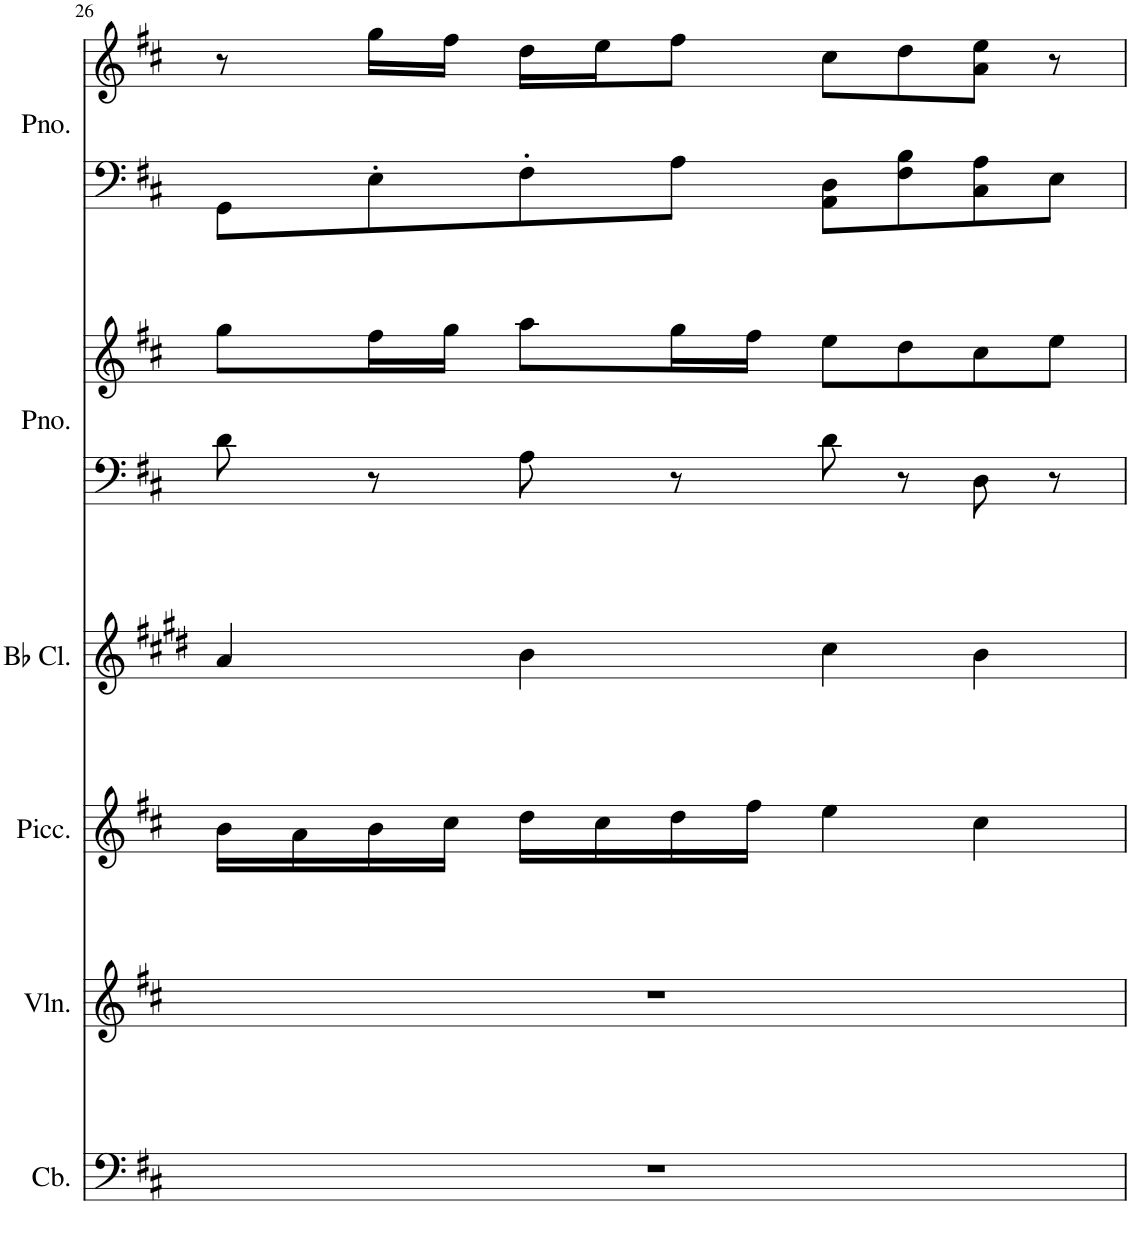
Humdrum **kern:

**kern	**kern	**kern	**kern	**kern	**kern	**kern	**kern
*part6	*part5	*part4	*part3	*part2	*part2	*part1	*part1
*staff8	*staff7	*staff6	*staff5	*staff4	*staff3	*staff2	*staff1
*I"Contrabass	*I"Violin	*I"Piccolo	*I"Bb Clarinet	*I"Piano	*	*I"Piano	*
*I'Cb.	*I'Vln.	*I'Picc.	*I'Bb Cl.	*I'Pno.	*	*I'Pno.	*
!!LO:PB:g=z
*clefF4	*clefG2	*clefG2	*clefG2	*clefF4	*clefG2	*clefF4	*clefG2
*Trd7c12	*	*Trd-7c-12	*Trd1c2	*	*	*	*
*k[f#c#]	*k[f#c#]	*k[f#c#]	*k[f#c#g#d#]	*k[f#c#]	*k[f#c#]	*k[f#c#]	*k[f#c#]
*M4/4	*M4/4	*M4/4	*M4/4	*M4/4	*M4/4	*M4/4	*M4/4
=26	=26	=26	=26	=26	=26	=26	=26
1r	1r	16b\LL	4a/	8d\	8gg\L	8GG\L	8r
.	.	16a\	.	.	.	.	.
.	.	16b\	.	8r	16ff#\L	8E'\	16gg\LL
.	.	16cc#\JJ	.	.	16gg\JJ	.	16ff#\JJ
.	.	16dd\LL	4b\	8A\	8aa\L	8F#'\	16dd\LL
.	.	16cc#\	.	.	.	.	16ee\J
.	.	16dd\	.	8r	16gg\L	8A\J	8ff#\J
.	.	16ff#\JJ	.	.	16ff#\JJ	.	.
.	.	4ee\	4cc#\	8d\	8ee\L	8AA\ 8D\L	8cc#\L
.	.	.	.	8r	8dd\	8F#\ 8B\	8dd\
.	.	4cc#\	4b\	8D\	8cc#\	8C#\ 8A\	8a\ 8ee\J
.	.	.	.	8r	8ee\J	8E\J	8r
=	=	=	=	=	=	=	=
*-	*-	*-	*-	*-	*-	*-	*-
